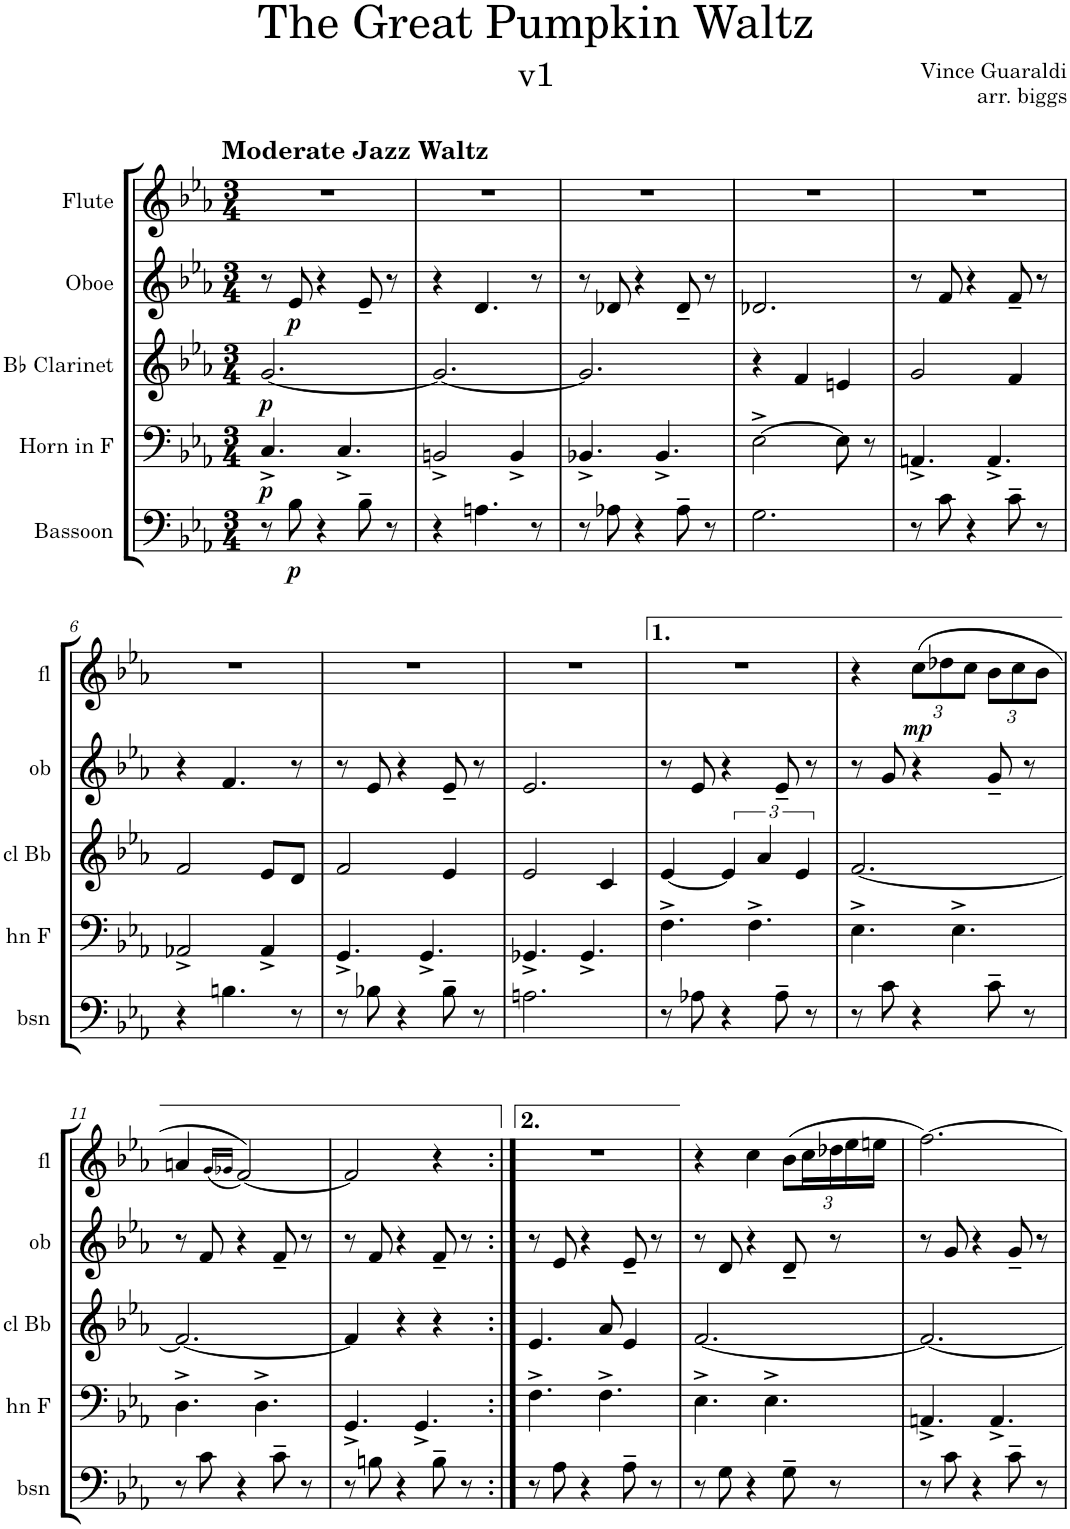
**kern	**dynam	**kern	**dynam	**kern	**dynam	**kern	**dynam	**kern	**dynam
*part5	*part5	*part4	*part4	*part3	*part3	*part2	*part2	*part1	*part1
*staff5	*staff5	*staff4	*staff4	*staff3	*staff3	*staff2	*staff2	*staff1	*staff1
*I"Bassoon	*	*I"Horn in F	*	*I"Bb Clarinet	*	*I"Oboe	*	*I"Flute	*
*I'bsn	*	*I'hn F	*	*	*	*I'ob	*	*I'fl	*
*clefF4	*	*clefF4	*	*clefG2	*	*clefG2	*	*clefG2	*
*	*	*ITrd4c7	*	*ITrd1c2	*	*	*	*	*
*k[b-e-a-]	*	*k[b-e-a-]	*	*k[b-e-a-]	*	*k[b-e-a-]	*	*k[b-e-a-]	*
*M3/4	*	*M3/4	*	*M3/4	*	*M3/4	*	*M3/4	*
=1	=1	=1	=1	=1	=1	=1	=1	=1	=1
!	!	!	!	!	!	!	!	!LO:TX:a:B:t=Moderate Jazz Waltz	!
!	!	!	!LO:DY:b	!	!LO:DY:b	!	!	!	!
8r	.	4.C^/	p	[2.g/	p	8r	.	2.r	.
!	!LO:DY:b	!	!	!	!	!	!LO:DY:b	!	!
8B-\	p	.	.	.	.	8e-/	p	.	.
4r	.	.	.	.	.	4r	.	.	.
.	.	4.C^/	.	.	.	.	.	.	.
8B-~\	.	.	.	.	.	8e-~/	.	.	.
8r	.	.	.	.	.	8r	.	.	.
=2	=2	=2	=2	=2	=2	=2	=2	=2	=2
4r	.	2BBn^/	.	2.g/_	.	4r	.	2.r	.
4.An\	.	.	.	.	.	4.d/	.	.	.
.	.	4BB^/	.	.	.	.	.	.	.
8r	.	.	.	.	.	8r	.	.	.
=3	=3	=3	=3	=3	=3	=3	=3	=3	=3
8r	.	4.BB-X^/	.	2.g/]	.	8r	.	2.r	.
8A-X\	.	.	.	.	.	8d-X/	.	.	.
4r	.	.	.	.	.	4r	.	.	.
.	.	4.BB-^/	.	.	.	.	.	.	.
8A-~\	.	.	.	.	.	8d-~/	.	.	.
8r	.	.	.	.	.	8r	.	.	.
=4	=4	=4	=4	=4	=4	=4	=4	=4	=4
2.G\	.	[2E-^\	.	4r	.	2.d-X/	.	2.r	.
.	.	.	.	4f/	.	.	.	.	.
.	.	8E-\]	.	4en/	.	.	.	.	.
.	.	8r	.	.	.	.	.	.	.
=5	=5	=5	=5	=5	=5	=5	=5	=5	=5
8r	.	4.AAn^/	.	2g/	.	8r	.	2.r	.
8c\	.	.	.	.	.	8f/	.	.	.
4r	.	.	.	.	.	4r	.	.	.
.	.	4.AA^/	.	.	.	.	.	.	.
8c~\	.	.	.	4f/	.	8f~/	.	.	.
8r	.	.	.	.	.	8r	.	.	.
!!LO:LB:g=z
=6	=6	=6	=6	=6	=6	=6	=6	=6	=6
4r	.	2AA-X^/	.	2f/	.	4r	.	2.r	.
4.Bn\	.	.	.	.	.	4.f/	.	.	.
.	.	4AA-^/	.	8e-/L	.	.	.	.	.
8r	.	.	.	8d/J	.	8r	.	.	.
=7	=7	=7	=7	=7	=7	=7	=7	=7	=7
8r	.	4.GG^/	.	2f/	.	8r	.	2.r	.
8B-X\	.	.	.	.	.	8e-/	.	.	.
4r	.	.	.	.	.	4r	.	.	.
.	.	4.GG^/	.	.	.	.	.	.	.
8B-~\	.	.	.	4e-/	.	8e-~/	.	.	.
8r	.	.	.	.	.	8r	.	.	.
=8	=8	=8	=8	=8	=8	=8	=8	=8	=8
2.An\	.	4.GG-X^/	.	2e-/	.	2.e-/	.	2.r	.
.	.	4.GG-^/	.	.	.	.	.	.	.
.	.	.	.	4c/	.	.	.	.	.
=9	=9	=9	=9	=9	=9	=9	=9	=9	=9
8r	.	4.F^\	.	[4e-/	.	8r	.	2.r	.
8A-X\	.	.	.	.	.	8e-/	.	.	.
4r	.	.	.	6e-/]	.	4r	.	.	.
.	.	4.F^\	.	.	.	.	.	.	.
.	.	.	.	6a-/	.	.	.	.	.
8A-~\	.	.	.	.	.	8e-~/	.	.	.
.	.	.	.	6e-/	.	.	.	.	.
8r	.	.	.	.	.	8r	.	.	.
=10	=10	=10	=10	=10	=10	=10	=10	=10	=10
8r	.	4.E-^\	.	[2.f/	.	8r	.	4r	.
8c\	.	.	.	.	.	8g/	.	.	.
*	*	*	*	*	*	*	*	*Xbrackettup	*
!	!	!	!	!	!	!	!	!	!LO:DY:b
4r	.	.	.	.	.	4r	.	(12cc\L	mp
.	.	.	.	.	.	.	.	12dd-X\	.
.	.	4.E-^\	.	.	.	.	.	.	.
.	.	.	.	.	.	.	.	12cc\J	.
8c~\	.	.	.	.	.	8g~/	.	12b-\L	.
.	.	.	.	.	.	.	.	12cc\	.
8r	.	.	.	.	.	8r	.	.	.
.	.	.	.	.	.	.	.	12b-\J	.
!!LO:LB:g=z
=11	=11	=11	=11	=11	=11	=11	=11	=11	=11
8r	.	4.D^\	.	2.f/_	.	8r	.	4an/	.
8c\	.	.	.	.	.	8f/	.	.	.
.	.	.	.	.	.	.	.	(16qg/LL	.
.	.	.	.	.	.	.	.	16qg-X/JJ	.
4r	.	.	.	.	.	4r	.	[2f/))	.
.	.	4.D^\	.	.	.	.	.	.	.
8c~\	.	.	.	.	.	8f~/	.	.	.
8r	.	.	.	.	.	8r	.	.	.
=12	=12	=12	=12	=12	=12	=12	=12	=12	=12
8r	.	4.GG^/	.	4f/]	.	8r	.	2f/]	.
8Bn\	.	.	.	.	.	8f/	.	.	.
4r	.	.	.	4r	.	4r	.	.	.
.	.	4.GG^/	.	.	.	.	.	.	.
8B~\	.	.	.	4r	.	8f~/	.	4r	.
8r	.	.	.	.	.	8r	.	.	.
=13:|!	=13:|!	=13:|!	=13:|!	=13:|!	=13:|!	=13:|!	=13:|!	=13:|!	=13:|!
8r	.	4.F^\	.	4.e-/	.	8r	.	2.r	.
8A-\	.	.	.	.	.	8e-/	.	.	.
4r	.	.	.	.	.	4r	.	.	.
.	.	4.F^\	.	8a-/	.	.	.	.	.
8A-~\	.	.	.	4e-/	.	8e-~/	.	.	.
8r	.	.	.	.	.	8r	.	.	.
=14	=14	=14	=14	=14	=14	=14	=14	=14	=14
8r	.	4.E-^\	.	[2.f/	.	8r	.	4r	.
8G\	.	.	.	.	.	8d/	.	.	.
4r	.	.	.	.	.	4r	.	4cc\	.
.	.	4.E-^\	.	.	.	.	.	.	.
8G~\	.	.	.	.	.	8d~/	.	(12b-\L	.
.	.	.	.	.	.	.	.	24cc\L	.
8r	.	.	.	.	.	8r	.	24dd-X\	.
.	.	.	.	.	.	.	.	24ee-\	.
.	.	.	.	.	.	.	.	24een\JJ	.
=15	=15	=15	=15	=15	=15	=15	=15	=15	=15
8r	.	4.AAn^/	.	2.f/_	.	8r	.	[2.ff\)	.
8c\	.	.	.	.	.	8g/	.	.	.
4r	.	.	.	.	.	4r	.	.	.
.	.	4.AA^/	.	.	.	.	.	.	.
8c~\	.	.	.	.	.	8g~/	.	.	.
8r	.	.	.	.	.	8r	.	.	.
=	=	=	=	=	=	=	=	=	=
*-	*-	*-	*-	*-	*-	*-	*-	*-	*-
